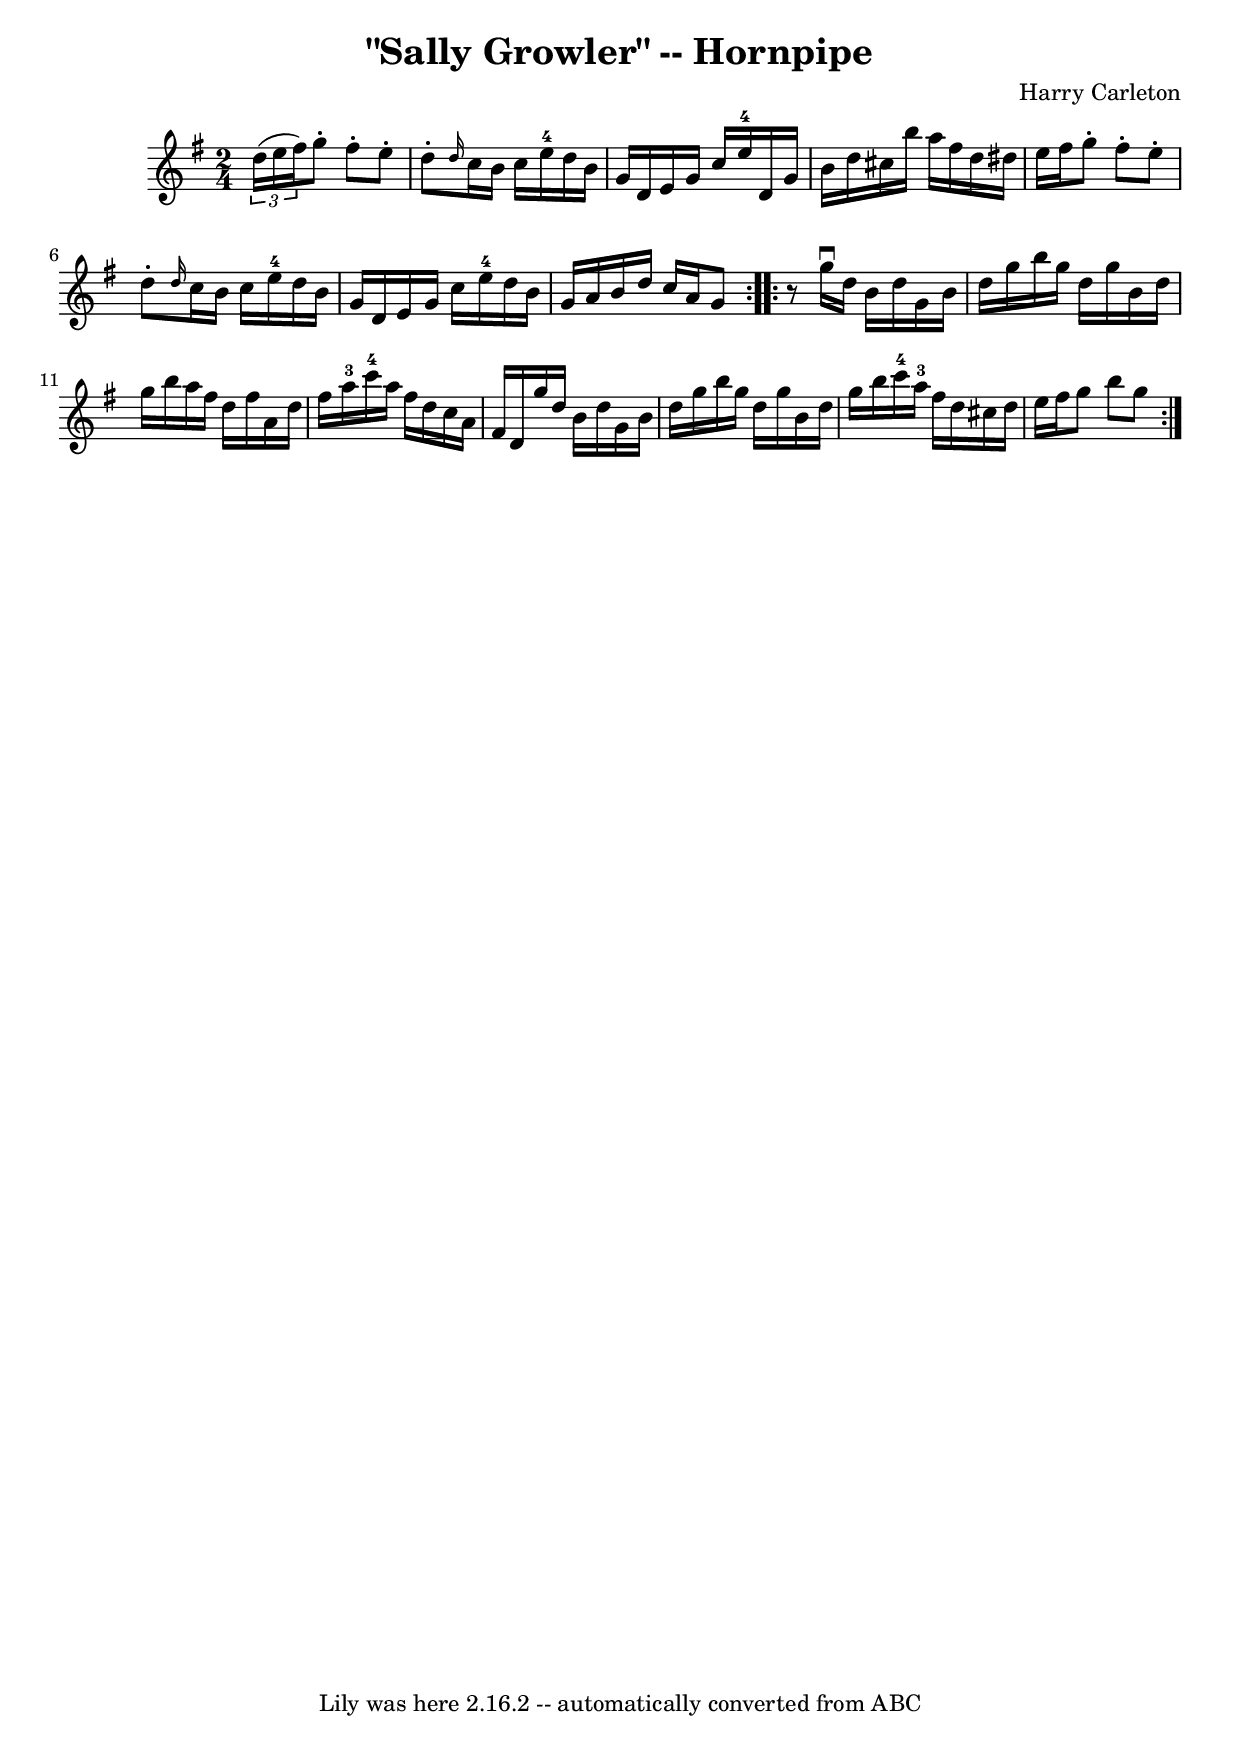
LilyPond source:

\version "2.16.2"
\include "Mammoth.ily"
\header {
  %% book = "Cole's 1000 Fiddle Tunes"
  composer = "Harry Carleton"
  crossRefNumber = "1"
  footnotes = ""
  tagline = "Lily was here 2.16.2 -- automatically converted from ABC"
  title = "\"Sally Growler\" -- Hornpipe"

}
voicedefault =  {



  \repeat volta 2 {

    \time 2/4 
    \key g \major
    \times 2/3 { d''16 (e''16 fis''16) 
	       }  |
    g''8-. fis''8-. e''8-. d''8-. |
    \grace { d''16  

	   } c''16 b'16 c''16 e''16-4 d''16 b'16 g'16 d'16   |
    e'16 g'16 c''16 e''16-4 d'16 g'16 b'16    
    d''16  |
    cis''16 b''16 a''16 fis''16 d''16 dis''16    
    e''16 fis''16  |
    g''8-. fis''8-. e''8-. d''8-. |
    
    \grace { d''16  
	   } c''16 b'16 c''16 e''16-4 d''16 b'16    
    g'16 d'16  |
    e'16 g'16 c''16 e''16-4 d''16 b'16    
    g'16 a'16  |
    b'16 d''16 c''16 a'16 g'8  
  }     

  \repeat volta 2 {
    r8 |
    g''16^\downbow d''16 b'16 d''16    
    g'16 b'16 d''16 g''16  |
    b''16 g''16 d''16 g''16    
    b'16 d''16 g''16 b''16  |
    a''16 fis''16 d''16    
    fis''16 a'16 d''16 fis''16 a''16-3 |
    c'''16-4   
    a''16 fis''16 d''16 c''16 a'16 fis'16 d'16  |
    
    g''16 d''16 b'16 d''16 g'16 b'16 d''16 g''16  |
    
    b''16 g''16 d''16 g''16 b'16 d''16 g''16 b''16  |
    
    c'''16-4 a''16-3 fis''16 d''16 cis''16 d''16 e''16    
    fis''16  |
    g''8 b''8 g''8  
  }   

}

\score{
  <<

    \context Staff="default"
    {
      \voicedefault 
      
    }

  >>
  \layout {
    
  }
  \midi {
  }

}
